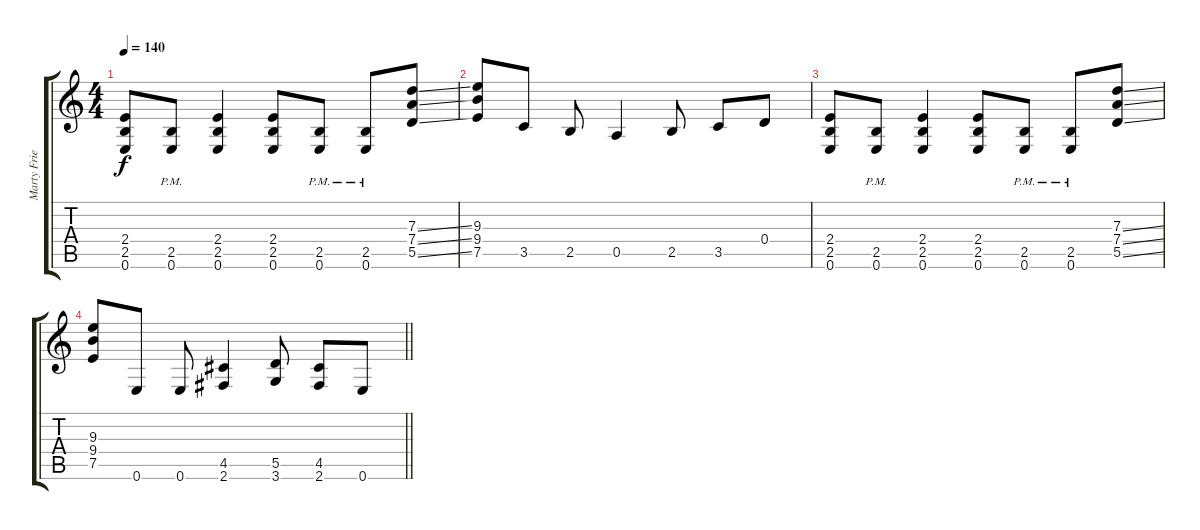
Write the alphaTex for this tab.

\track ("Marty Friedman" "Marty Frie") {instrument distortionguitar}
\staff {score tabs}
\tuning (E4 B3 G3 D3 A2 E2) {hide}
\ts (4 4)
\tempo 140
\clef g2
\ks c
(2.4 2.5 0.6).8{dy f} (2.5{pm} 0.6{pm}).8 (2.4 2.5 0.6).4 (2.4 2.5 0.6).8 (2.5{pm} 0.6{pm}).8 (2.5{pm} 0.6{pm}).8 (7.3{ss} 7.4{ss} 5.5{ss}).8 |
(9.3 9.4 7.5).8 3.5.8 2.5.8 0.5.4 2.5.8 3.5.8 0.4.8 |
(2.4 2.5 0.6).8 (2.5{pm} 0.6{pm}).8 (2.4 2.5 0.6).4 (2.4 2.5 0.6).8 (2.5{pm} 0.6{pm}).8 (2.5{pm} 0.6{pm}).8 (7.3{ss} 7.4{ss} 5.5{ss}).8 |
\barLineRight lightlight
(9.3 9.4 7.5).8 0.6.8 0.6.8 (4.5 2.6).4 (5.5 3.6).8 (4.5 2.6).8 0.6.8
